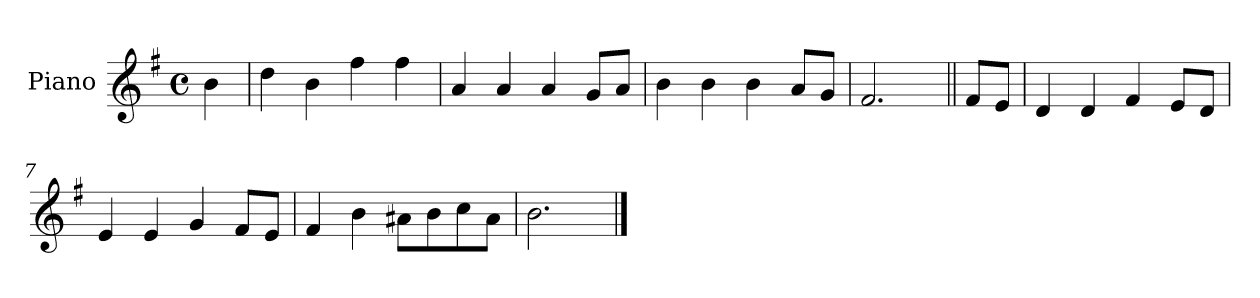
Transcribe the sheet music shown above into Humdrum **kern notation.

**kern
*part1
*staff1
*I"Piano
*I'Pno.
*clefG2
*k[f#]
*M4/4
*met(c)
=
4b\
=1
4dd\
4b\
4ff#\
4ff#\
=2
4a/
4a/
4a/
8g/L
8a/J
=3
4b\
4b\
4b\
8a/L
8g/J
=4
2.f#/
=5||
8f#/L
8e/J
=6
4d/
4d/
4f#/
8e/L
8d/J
=7
4e/
4e/
4g/
8f#/L
8e/J
=8
4f#/
4b\
8a#X\L
8b\
8cc\
8a#\J
=9
2.b\
==
*-
